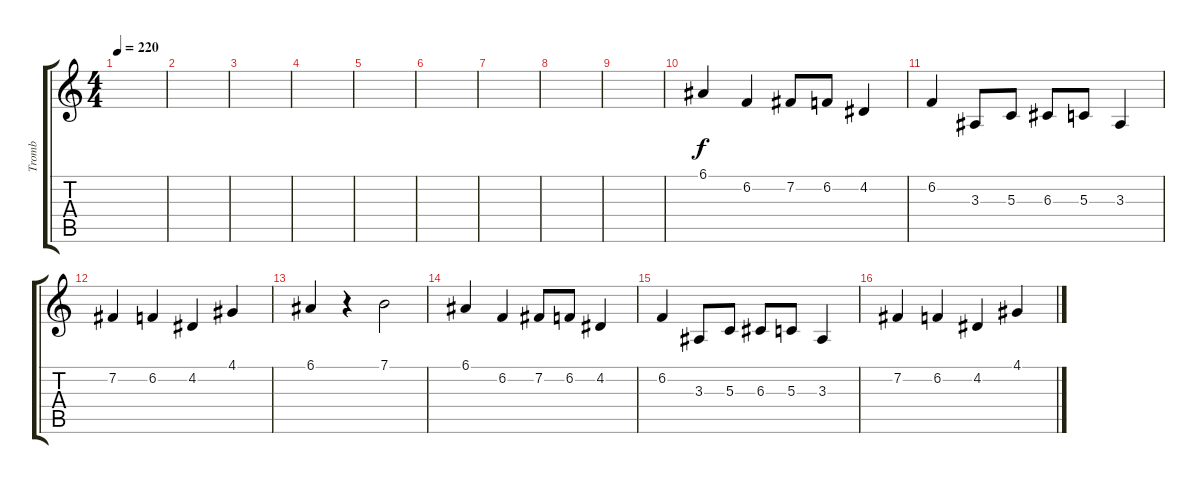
\track ("Tromb" "Tromb") {instrument trombone}
\staff {score tabs}
\tuning (E4 B3 G3 D3 A2 E2) {hide}
\ts (4 4)
\tempo 220
\clef g2
\ks c
|
|
|
|
|
|
|
|
|
6.1.4 6.2.4 7.2.8 6.2.8 4.2.4 |
6.2.4 3.3.8 5.3.8 6.3.8 5.3.8 3.3.4 |
7.2.4 6.2.4 4.2.4 4.1.4 |
6.1.4 r.4 7.1.2 |
6.1.4 6.2.4 7.2.8 6.2.8 4.2.4 |
6.2.4 3.3.8 5.3.8 6.3.8 5.3.8 3.3.4 |
7.2.4 6.2.4 4.2.4 4.1.4
